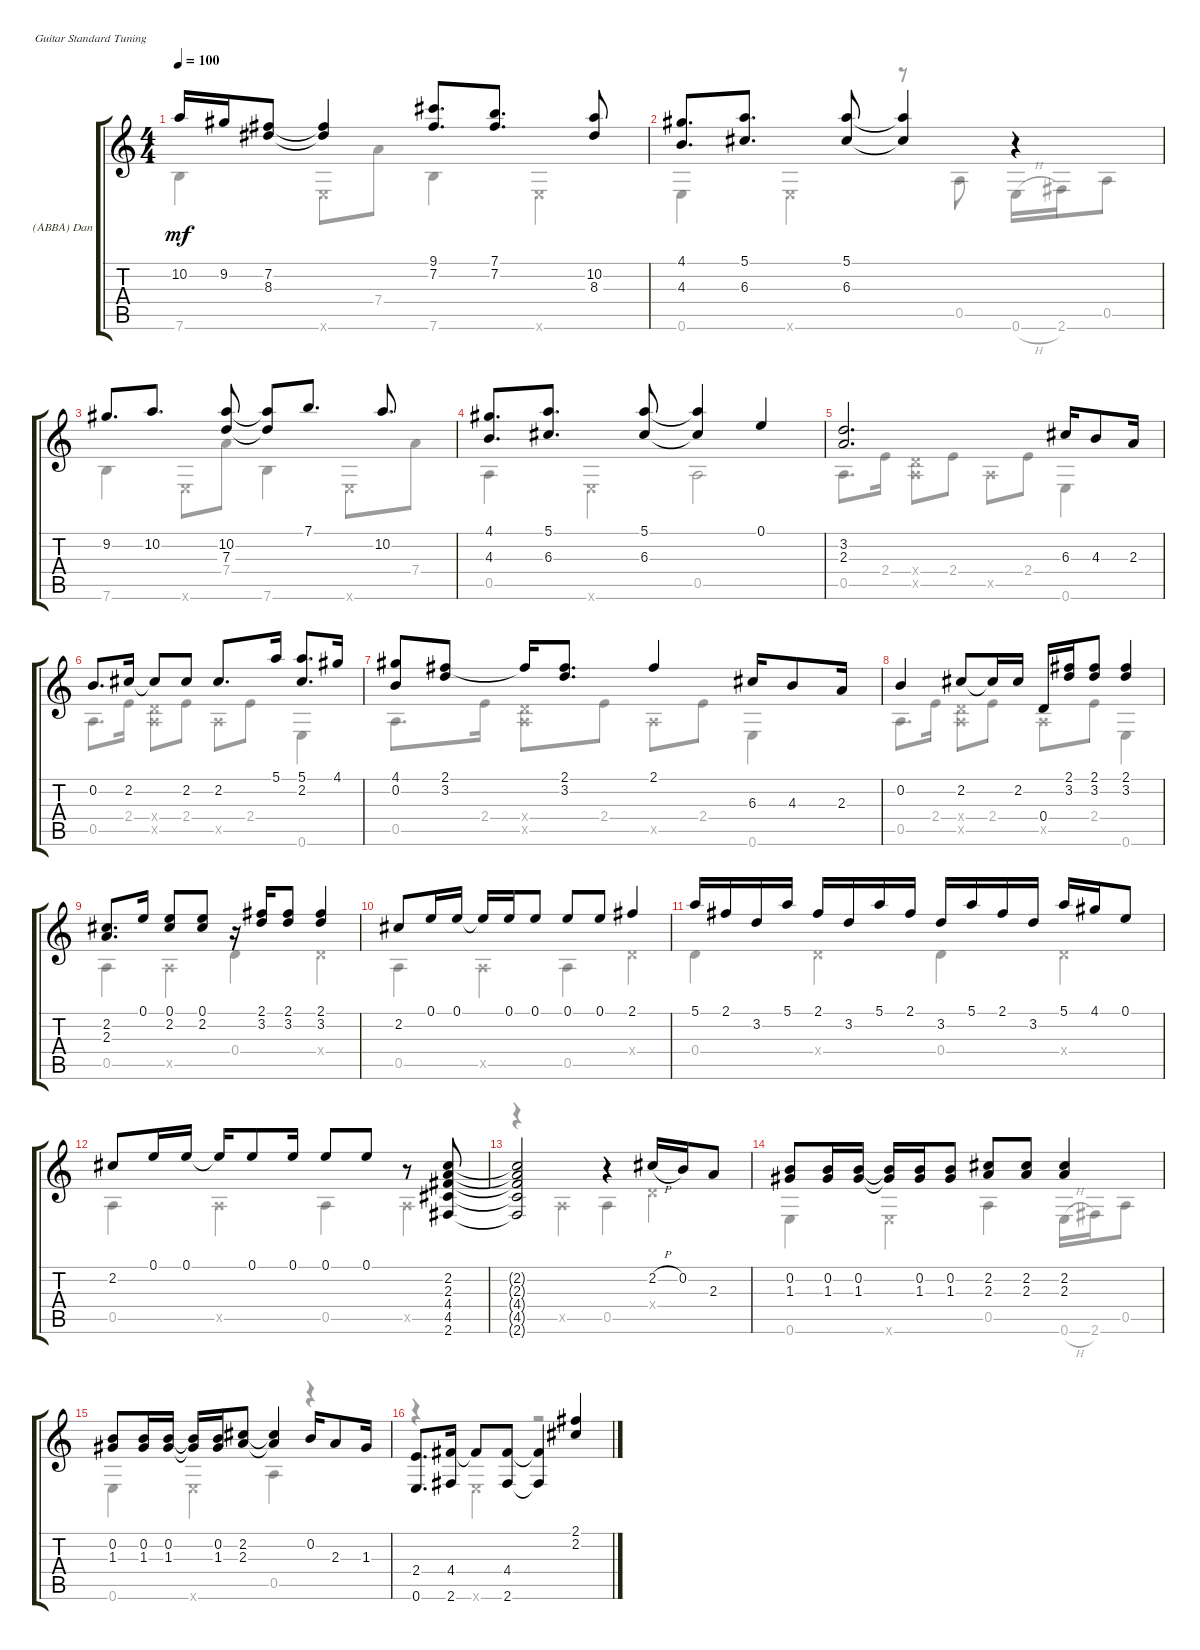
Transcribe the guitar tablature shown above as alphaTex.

\defaultSystemsLayout 4
\bracketExtendMode groupsimilarinstruments
\firstSystemTrackNameOrientation horizontal
\otherSystemsTrackNameOrientation horizontal
\track ("(ABBA) Dancing Queen" "(ABBA) Dan") {instrument acousticguitarnylon}
\staff {score tabs}
\tuning (E4 B3 G3 D3 A2 E2)
\voice
\ts (4 4)
\tempo 100
\clef g2
\ks c
10.2.16{dy mf} 9.2.16 (7.2 8.3).8 (8.3{t} 7.2{t}).4 (9.1 7.2).8{d} (7.2 7.1).8{d} (10.2 8.3).8 |
(4.1 4.3).8{d} (6.3 5.1).8{d} (5.1 6.3).8 (6.3{t} 5.1{t}).4 r.4 |
9.2.8{d} 10.2.8{d} (10.2 7.3).8 (10.2{t} 7.3{t}).8 7.1.8{d} 10.2.8{d} |
(4.1 4.3).8{d} (6.3 5.1).8{d} (5.1 6.3).8 (6.3{t} 5.1{t}).4 0.1.4 |
(3.2 2.3).2{d} 6.3.16 4.3.8 2.3.16 |
0.2.8{d} 2.2.16 2.2{t}.8 2.2.8 2.2.8{d} 5.1.16 (5.1 2.2).8{d} 4.1.16 |
(4.1 0.2).8 (2.1 3.2).8 2.1{t}.16 (2.1 3.2).8{d} 2.1.4 6.3.16 4.3.8 2.3.16 |
0.2.4 2.2.8 2.2{t}.16 2.2.16 0.4.16 (2.1 3.2).16 (2.1 3.2).8 (2.1 3.2).4 |
(2.2 2.3).8{d} 0.1.16 (0.1 2.2).8 (2.2 0.1).8 r.16 (2.1 3.2).16 (3.2 2.1).8 (2.1 3.2).4 |
2.2.8 0.1.16 0.1.16 0.1{t}.16 0.1.16 0.1.8 0.1.8 0.1.8 2.1.4 |
5.1.16 2.1.16 3.2.16 5.1.16 2.1.16 3.2.16 5.1.16 2.1.16 3.2.16 5.1.16 2.1.16 3.2.16 5.1.16 4.1.16 0.1.8 |
2.2.8 0.1.16 0.1.16 0.1{t}.16 0.1.8 0.1.16 0.1.8 0.1.8 r.8 (2.2 2.3 4.4 4.5 2.6).8 |
(2.2{t} 2.3{t} 4.4{t} 4.5{t} 2.6{t}).2 r.4 2.2{h}.16 0.2.16 2.3.8 |
(0.2 1.3).8 (1.3 0.2).16 (0.2 1.3).16 (1.3{t} 0.2{t}).16 (1.3 0.2).16 (0.2 1.3).8 (2.2 2.3).8 (2.2 2.3).8 (2.3 2.2).4 |
(0.2 1.3).8 (1.3 0.2).16 (0.2 1.3).16 (1.3{t} 0.2{t}).16 (0.2 1.3).16 (2.3 2.2).8 (2.2{t} 2.3{t}).4 0.2.16 2.3.8 1.3.16 |
(2.4 0.6).8{d} (2.6 4.4).16 4.4{t}.8 (4.4 2.6).8 (2.6{t} 4.4{t}).4 (2.1 2.2).4
\voice
\clef g2
\ottava regular
\simile none
\ks c
7.6.4{dy mf} 0.6{x}.8 7.4.8 7.6.4 0.6{x}.4 |
0.6.4 0.6{x}.4 r.8 0.5.8 0.6{h}.16 2.6.16 0.5.8 |
7.6.4 0.6{x}.8 7.4.8 7.6.4 0.6{x}.8 7.4.8 |
0.5.4 0.6{x}.4 0.5.2 |
0.5.8{d} 2.4.16 (0.4{x} 0.5{x}).8 2.4.8 0.5{x}.8 2.4.8 0.6.4 |
0.5.8{d} 2.4.16 (0.4{x} 0.5{x}).8 2.4.8 0.5{x}.8 2.4.8 0.6.4 |
0.5.8{d} 2.4.16 (0.4{x} 0.5{x}).8 2.4.8 0.5{x}.8 2.4.8 0.6.4 |
0.5.8{d} 2.4.16 (0.4{x} 0.5{x}).8 2.4.8 0.5{x}.8 2.4.8 0.6.4 |
0.5.4 0.5{x}.4 0.4.4 0.4{x}.4 |
0.5.4 0.5{x}.4 0.5.4 0.4{x}.4 |
0.4.4 0.4{x}.4 0.4.4 0.4{x}.4 |
0.5.4 0.5{x}.4 0.5.4 0.5{x}.4 |
r.4 0.5{x}.4 0.5.4 0.4{x}.4 |
0.6.4 0.6{x}.4 0.5.4 0.6{h}.16 2.6.16 0.5.8 |
0.6.4 0.6{x}.4 0.5.4 r.4 |
r.4 0.6{x}.4 r.2
